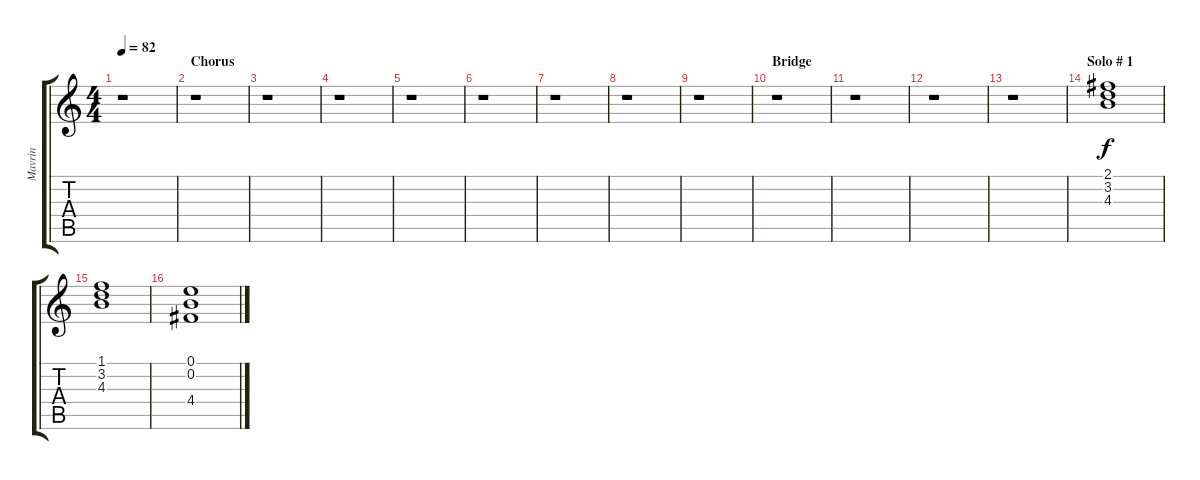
\track ("Mavrin" "Mavrin") {instrument distortionguitar}
\staff {score tabs}
\tuning (E4 B3 G3 D3 A2 E2) {hide}
\ts (4 4)
\tempo 82
\clef g2
\ks c
r.1{dy f} |
\section ("" "Chorus")
r.1 |
r.1 |
r.1 |
r.1 |
r.1 |
r.1 |
r.1 |
r.1 |
\section ("" "Bridge")
r.1 |
r.1 |
r.1 |
r.1 |
\section ("" "Solo # 1")
(2.1 3.2 4.3).1{volume 16 instrument electricguitarclean} |
(1.1 3.2 4.3).1 |
(0.1 0.2 4.4).1
